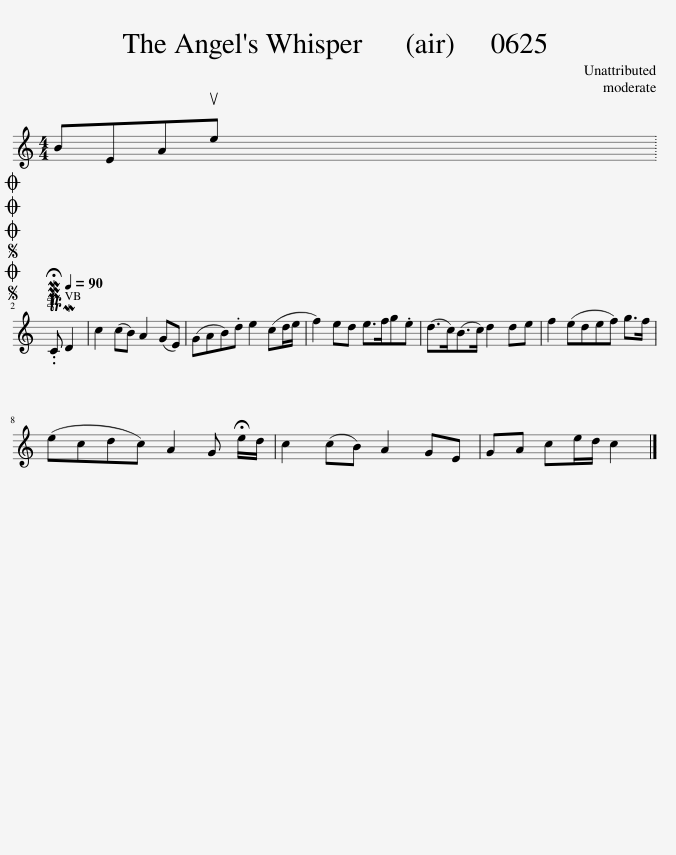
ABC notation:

X:1
L:1/8
M:4/4
I:linebreak $
K:C
V:1 treble
V:1
 BEAue x2002 |$SOSOOO .!fermata!PMTC[Q:1/4=90] MD2 | c2 (cB) A2 (GE) | (GAB).d e2 (cd/e/ | f2) ed e>fg.e | %5
 (d>c)(B>c) d2 de | f2 (edef) g>f |$ (ecdc) A2 G !fermata!e/d/ | c2 (cB) A2 GE | GA ce/d/ c2 |] %10
